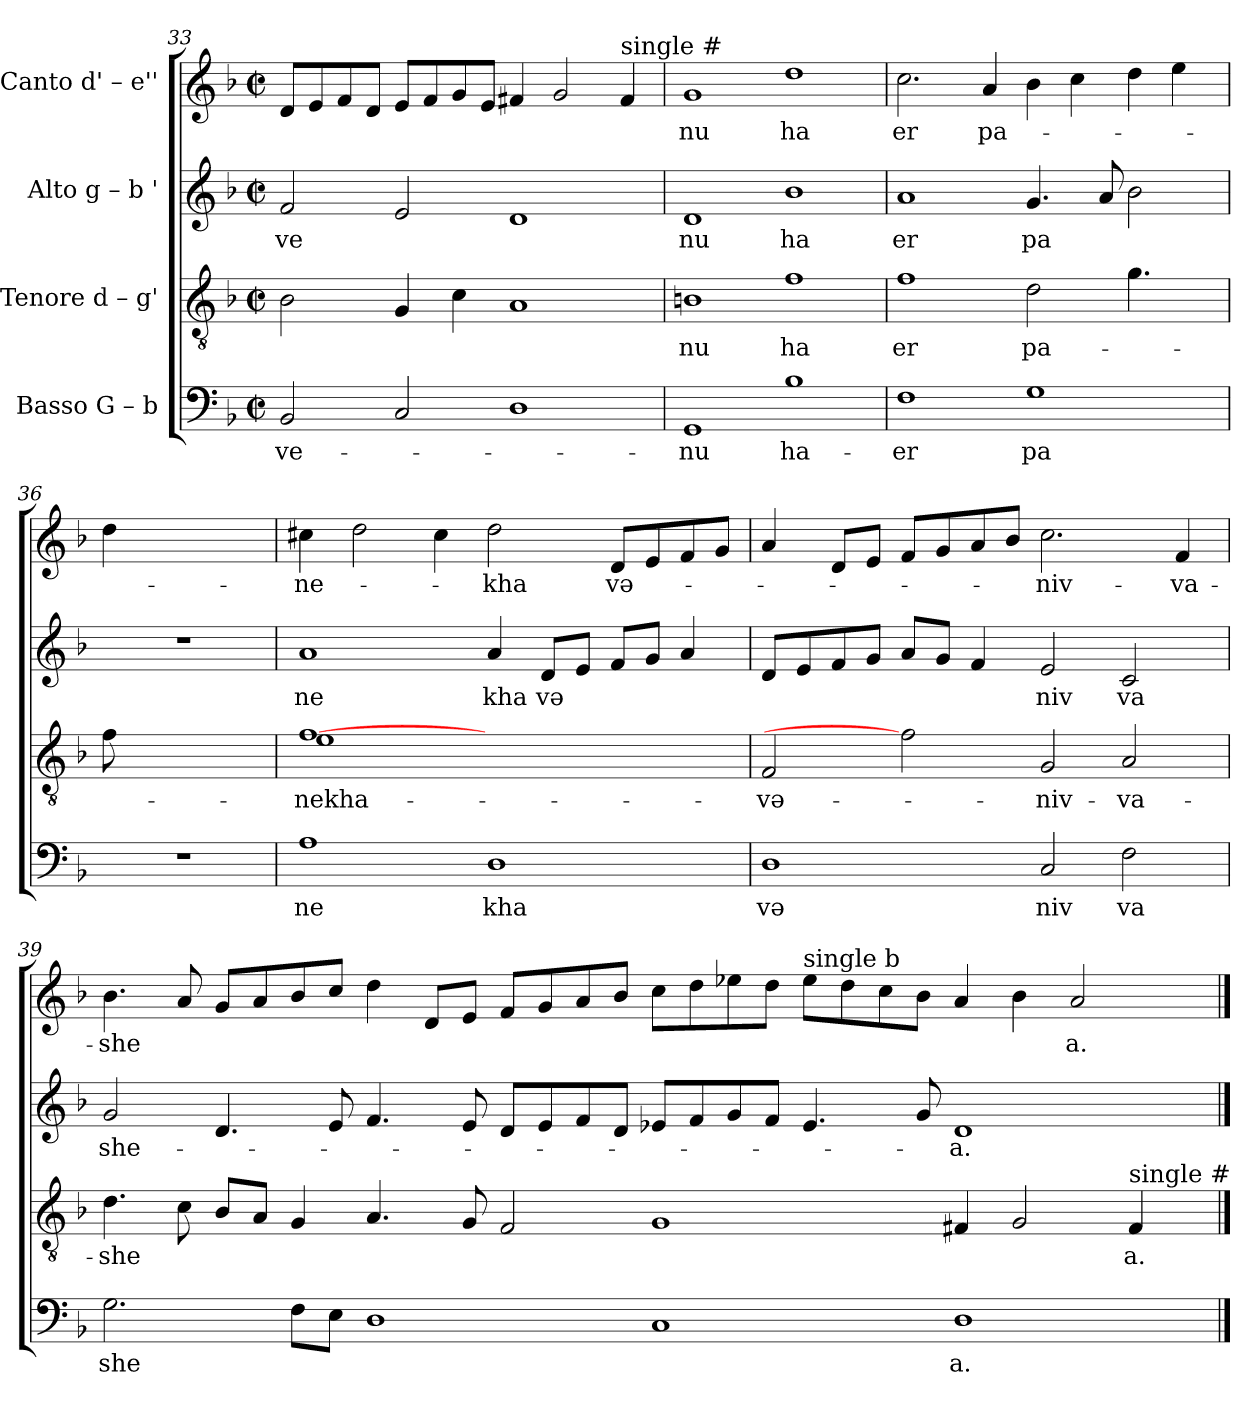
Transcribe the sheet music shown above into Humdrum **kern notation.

**kern	**text	**kern	**text	**kern	**text	**kern	**text
*part4	*part4	*part3	*part3	*part2	*part2	*part1	*part1
*staff4	*staff4	*staff3	*staff3	*staff2	*staff2	*staff1	*staff1
*I"Basso G – b	*	*I"Tenore d – g'	*	*I"Alto g – b '	*	*I"Canto d' – e''	*
*clefF4	*	*clefGv2	*	*clefG2	*	*clefG2	*
*k[b-]	*	*k[b-]	*	*k[b-]	*	*k[b-]	*
*F:	*	*F:	*	*F:	*	*F:	*
*M2/2	*	*M2/2	*	*M2/2	*	*M2/2	*
*met(c|)	*	*met(c|)	*	*met(c|)	*	*met(c|)	*
=33	=33	=33	=33	=33	=33	=33	=33
!	!LO:LY:b	!	!	!	!LO:LY:b	!	!
2BB-/	-ve-	2B-\	.	2f/	ve	8d/L	.
.	.	.	.	.	.	8e/	.
.	.	.	.	.	.	8f/	.
.	.	.	.	.	.	8d/J	.
2C/	.	4G/	.	2e/	.	8e/L	.
.	.	.	.	.	.	8f/	.
.	.	4c\	.	.	.	8g/	.
.	.	.	.	.	.	8e/J	.
1D	.	1A	.	1d	.	4f#X/	.
.	.	.	.	.	.	2g/	.
!	!	!	!	!	!	!LO:TX:a:t=single #	!
.	.	.	.	.	.	4f#/	.
=34	=34	=34	=34	=34	=34	=34	=34
!	!LO:LY:b	!	!LO:LY:b	!	!LO:LY:b	!	!LO:LY:b
1GG	-nu	1Bn	nu	1d	nu	1g	nu
!	!LO:LY:b	!	!LO:LY:b	!	!LO:LY:b	!	!LO:LY:b
1B-	ha-	1f	ha	1b-	ha	1dd	ha
!!LO:LB:g=z
=35	=35	=35	=35	=35	=35	=35	=35
!	!LO:LY:b	!	!LO:LY:b	!	!LO:LY:b	!	!LO:LY:b
1F	-er	1f	er	1a	er	2.cc\	er
!	!	!	!	!	!	!	!LO:LY:b
.	.	.	.	.	.	4a/	pa-
!	!LO:LY:b	!	!LO:LY:b	!	!LO:LY:b	!	!
1G	pa	2d\	pa-	4.g/	pa	4b-\	.
.	.	.	.	.	.	4cc\	.
.	.	.	.	8a/	.	.	.
.	.	4.g\	.	2b-\	.	4dd\	.
.	.	.	.	.	.	4ee\	.
.	.	8ryy	.	.	.	.	.
=36	=36	=36	=36	=36	=36	=36	=36
1r	.	8f\	.	1r	.	4dd\	.
.	.	2..ryy	.	.	.	.	.
.	.	.	.	.	.	2.ryy	.
=37	=37	=37	=37	=37	=37	=37	=37
!	!LO:LY:b	!	!LO:LY:b	!	!LO:LY:b	!	!LO:LY:b
*	*	*^	*	*	*	*	*
1A	ne	[1f	1e	-nekha-	1a	ne	4cc#X\	-ne-
.	.	.	.	.	.	.	2dd\	.
.	.	.	.	.	.	.	4cc#\	.
!	!LO:LY:b	!	!	!	!	!LO:LY:b	!	!LO:LY:b
1D	kha	1ryy	1ryy	.	4a/	kha	2dd\	-kha
!	!	!	!	!	!	!LO:LY:b	!	!
.	.	.	.	.	8d/L	və	.	.
.	.	.	.	.	8e/J	.	.	.
!	!	!	!	!	!	!	!	!LO:LY:b
.	.	.	.	.	8f/L	.	8d/L	və-
.	.	.	.	.	8g/J	.	8e/	.
.	.	.	.	.	4a/	.	8f/	.
.	.	.	.	.	.	.	8g/J	.
*	*	*v	*v	*	*	*	*	*
=38	=38	=38	=38	=38	=38	=38	=38
!	!LO:LY:b	!	!LO:LY:b	!	!	!	!
1D	və	2F/	-və-	8d/L	.	4a/	.
.	.	.	.	8e/	.	.	.
.	.	.	.	8f/	.	8d/L	.
.	.	.	.	8g/J	.	8e/J	.
.	.	2f]	.	8a/L	.	8f/L	.
.	.	.	.	8g/J	.	8g/	.
.	.	.	.	4f/	.	8a/	.
.	.	.	.	.	.	8b-/J	.
!	!LO:LY:b	!	!LO:LY:b	!	!LO:LY:b	!	!LO:LY:b
2C/	niv	2G/	-niv-	2e/	niv	2.cc\	-niv-
!	!LO:LY:b	!	!LO:LY:b	!	!LO:LY:b	!	!
2F\	va	2A/	-va-	2c/	va	.	.
!	!	!	!	!	!	!	!LO:LY:b
.	.	.	.	.	.	4f/	-va-
!!LO:PB:g=z
=39	=39	=39	=39	=39	=39	=39	=39
!	!LO:LY:b	!	!LO:LY:b	!	!LO:LY:b	!	!LO:LY:b
2.G\	she	4.d\	-she	2g/	she-	4.b-\	-she
.	.	8c\	.	.	.	8a/	.
.	.	8B-/L	.	4.d/	.	8g/L	.
.	.	8A/J	.	.	.	8a/	.
8F\L	.	4G/	.	.	.	8b-/	.
8E\J	.	.	.	8e/	.	8cc/J	.
1D	.	4.A/	.	4.f/	.	4dd\	.
.	.	.	.	.	.	8d/L	.
.	.	8G/	.	8e/	.	8e/J	.
.	.	2F/	.	8d/L	.	8f/L	.
.	.	.	.	8e/	.	8g/	.
.	.	.	.	8f/	.	8a/	.
.	.	.	.	8d/J	.	8b-/J	.
1C	.	1G	.	8e-X/L	.	8cc\L	.
.	.	.	.	8f/	.	8dd\	.
.	.	.	.	8g/	.	8ee-X\	.
.	.	.	.	8f/J	.	8dd\J	.
!	!	!	!	!	!	!LO:TX:a:t=single b	!
.	.	.	.	4.e-/	.	8ee-\L	.
.	.	.	.	.	.	8dd\	.
.	.	.	.	.	.	8cc\	.
.	.	.	.	8g/	.	8b-\J	.
!	!LO:LY:b	!	!	!	!LO:LY:b	!	!
1D	a.	4F#X/	.	1d	-a.	4a/	.
.	.	2G/	.	.	.	4b-\	.
!	!	!	!	!	!	!	!LO:LY:b
.	.	.	.	.	.	2a/	a.
!	!	!LO:TX:a:t=single #	!	!	!	!	!
!	!	!	!LO:LY:b	!	!	!	!
.	.	4F#/	a.	.	.	.	.
==	==	==	==	==	==	==	==
*-	*-	*-	*-	*-	*-	*-	*-
